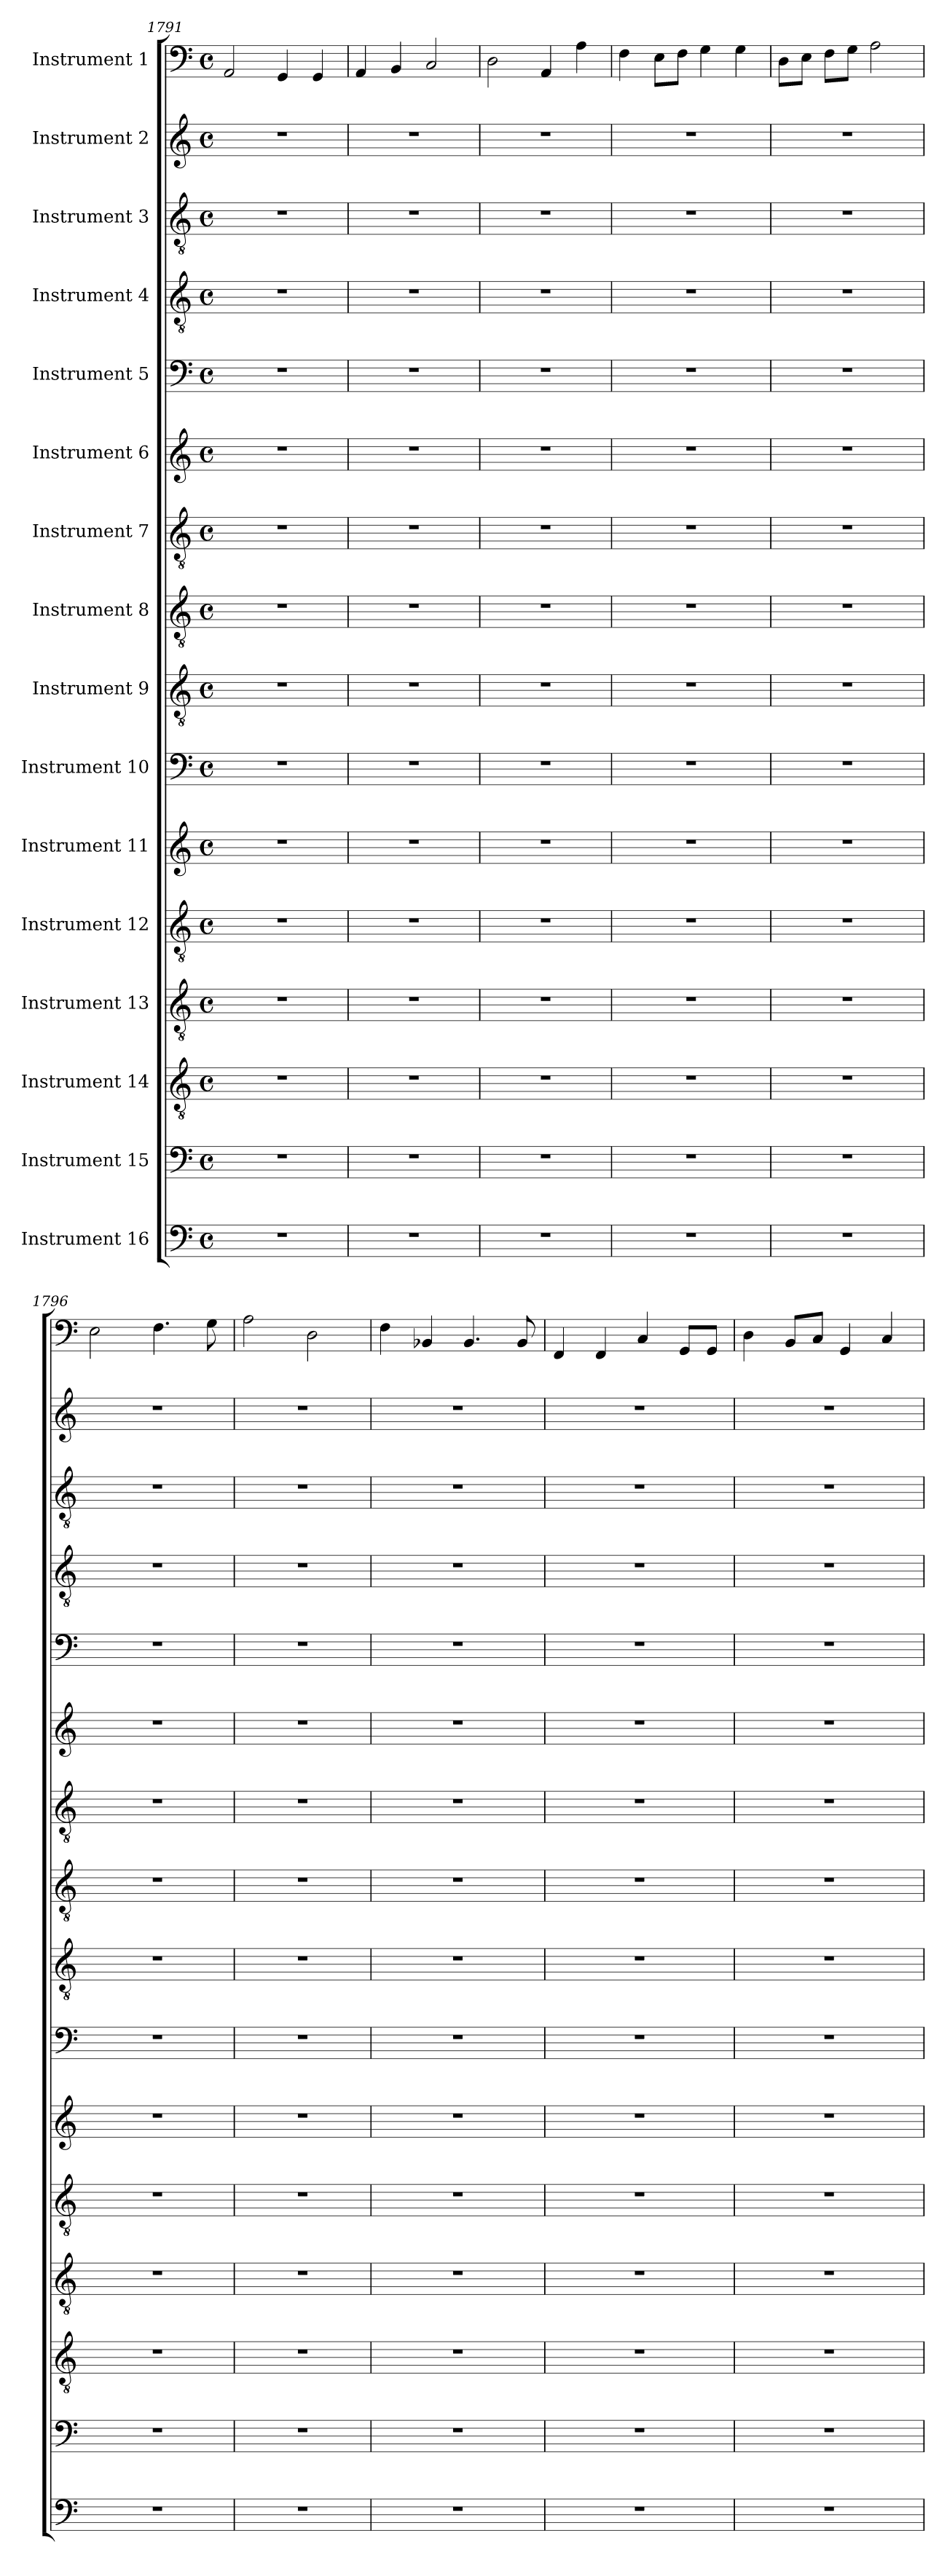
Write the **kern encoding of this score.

**kern	**kern	**kern	**kern	**kern	**kern	**kern	**kern	**kern	**kern	**kern	**kern	**kern	**kern	**kern	**kern	**text
*part16	*part15	*part14	*part13	*part12	*part11	*part10	*part9	*part8	*part7	*part6	*part5	*part4	*part3	*part2	*part1	*part1
*staff16	*staff15	*staff14	*staff13	*staff12	*staff11	*staff10	*staff9	*staff8	*staff7	*staff6	*staff5	*staff4	*staff3	*staff2	*staff1	*staff1
*I"Instrument 16	*I"Instrument 15	*I"Instrument 14	*I"Instrument 13	*I"Instrument 12	*I"Instrument 11	*I"Instrument 10	*I"Instrument 9	*I"Instrument 8	*I"Instrument 7	*I"Instrument 6	*I"Instrument 5	*I"Instrument 4	*I"Instrument 3	*I"Instrument 2	*I"Instrument 1	*
*clefF4	*clefF4	*clefGv2	*clefGv2	*clefGv2	*clefG2	*clefF4	*clefGv2	*clefGv2	*clefGv2	*clefG2	*clefF4	*clefGv2	*clefGv2	*clefG2	*clefF4	*
*k[]	*k[]	*k[]	*k[]	*k[]	*k[]	*k[]	*k[]	*k[]	*k[]	*k[]	*k[]	*k[]	*k[]	*k[]	*k[]	*
*C:	*C:	*C:	*C:	*C:	*C:	*C:	*C:	*C:	*C:	*C:	*C:	*C:	*C:	*C:	*C:	*
*M4/4	*M4/4	*M4/4	*M4/4	*M4/4	*M4/4	*M4/4	*M4/4	*M4/4	*M4/4	*M4/4	*M4/4	*M4/4	*M4/4	*M4/4	*M4/4	*
*met(c)	*met(c)	*met(c)	*met(c)	*met(c)	*met(c)	*met(c)	*met(c)	*met(c)	*met(c)	*met(c)	*met(c)	*met(c)	*met(c)	*met(c)	*met(c)	*
=1791	=1791	=1791	=1791	=1791	=1791	=1791	=1791	=1791	=1791	=1791	=1791	=1791	=1791	=1791	=1791	=1791
!	!	!	!	!	!	!	!	!	!	!	!	!	!	!	!	!LO:LY:b:cj
1r	1r	1r	1r	1r	1r	1r	1r	1r	1r	1r	1r	1r	1r	1r	2AA/	.
!	!	!	!	!	!	!	!	!	!	!	!	!	!	!	!	!LO:LY:b:cj
.	.	.	.	.	.	.	.	.	.	.	.	.	.	.	4GG/	.
!	!	!	!	!	!	!	!	!	!	!	!	!	!	!	!	!LO:LY:b:cj
.	.	.	.	.	.	.	.	.	.	.	.	.	.	.	4GG/	.
=1792	=1792	=1792	=1792	=1792	=1792	=1792	=1792	=1792	=1792	=1792	=1792	=1792	=1792	=1792	=1792	=1792
!	!	!	!	!	!	!	!	!	!	!	!	!	!	!	!	!LO:LY:b:cj
1r	1r	1r	1r	1r	1r	1r	1r	1r	1r	1r	1r	1r	1r	1r	4AA/	.
!	!	!	!	!	!	!	!	!	!	!	!	!	!	!	!	!LO:LY:b:cj
.	.	.	.	.	.	.	.	.	.	.	.	.	.	.	4BB/	.
!	!	!	!	!	!	!	!	!	!	!	!	!	!	!	!	!LO:LY:b:cj
.	.	.	.	.	.	.	.	.	.	.	.	.	.	.	2C/	.
=1793	=1793	=1793	=1793	=1793	=1793	=1793	=1793	=1793	=1793	=1793	=1793	=1793	=1793	=1793	=1793	=1793
!	!	!	!	!	!	!	!	!	!	!	!	!	!	!	!	!LO:LY:b:cj
1r	1r	1r	1r	1r	1r	1r	1r	1r	1r	1r	1r	1r	1r	1r	2D\	.
!	!	!	!	!	!	!	!	!	!	!	!	!	!	!	!	!LO:LY:b:cj
.	.	.	.	.	.	.	.	.	.	.	.	.	.	.	4AA/	.
!	!	!	!	!	!	!	!	!	!	!	!	!	!	!	!	!LO:LY:b:cj
.	.	.	.	.	.	.	.	.	.	.	.	.	.	.	4A\	.
=1794	=1794	=1794	=1794	=1794	=1794	=1794	=1794	=1794	=1794	=1794	=1794	=1794	=1794	=1794	=1794	=1794
!	!	!	!	!	!	!	!	!	!	!	!	!	!	!	!	!LO:LY:b:cj
1r	1r	1r	1r	1r	1r	1r	1r	1r	1r	1r	1r	1r	1r	1r	4F\	.
!	!	!	!	!	!	!	!	!	!	!	!	!	!	!	!	!LO:LY:b:cj
.	.	.	.	.	.	.	.	.	.	.	.	.	.	.	8E\L	.
!	!	!	!	!	!	!	!	!	!	!	!	!	!	!	!	!LO:LY:b:cj
.	.	.	.	.	.	.	.	.	.	.	.	.	.	.	8F\J	.
!	!	!	!	!	!	!	!	!	!	!	!	!	!	!	!	!LO:LY:b:cj
.	.	.	.	.	.	.	.	.	.	.	.	.	.	.	4G\	.
!	!	!	!	!	!	!	!	!	!	!	!	!	!	!	!	!LO:LY:b:cj
.	.	.	.	.	.	.	.	.	.	.	.	.	.	.	4G\	.
!!LO:LB:g=z
=1795	=1795	=1795	=1795	=1795	=1795	=1795	=1795	=1795	=1795	=1795	=1795	=1795	=1795	=1795	=1795	=1795
!	!	!	!	!	!	!	!	!	!	!	!	!	!	!	!	!LO:LY:b:cj
1r	1r	1r	1r	1r	1r	1r	1r	1r	1r	1r	1r	1r	1r	1r	8D\L	.
!	!	!	!	!	!	!	!	!	!	!	!	!	!	!	!	!LO:LY:b:cj
.	.	.	.	.	.	.	.	.	.	.	.	.	.	.	8E\J	.
!	!	!	!	!	!	!	!	!	!	!	!	!	!	!	!	!LO:LY:b:cj
.	.	.	.	.	.	.	.	.	.	.	.	.	.	.	8F\L	.
!	!	!	!	!	!	!	!	!	!	!	!	!	!	!	!	!LO:LY:b:cj
.	.	.	.	.	.	.	.	.	.	.	.	.	.	.	8G\J	.
!	!	!	!	!	!	!	!	!	!	!	!	!	!	!	!	!LO:LY:b:cj
.	.	.	.	.	.	.	.	.	.	.	.	.	.	.	2A\	.
=1796	=1796	=1796	=1796	=1796	=1796	=1796	=1796	=1796	=1796	=1796	=1796	=1796	=1796	=1796	=1796	=1796
!	!	!	!	!	!	!	!	!	!	!	!	!	!	!	!	!LO:LY:b:cj
1r	1r	1r	1r	1r	1r	1r	1r	1r	1r	1r	1r	1r	1r	1r	2E\	.
!	!	!	!	!	!	!	!	!	!	!	!	!	!	!	!	!LO:LY:b:cj
.	.	.	.	.	.	.	.	.	.	.	.	.	.	.	4.F\	.
!	!	!	!	!	!	!	!	!	!	!	!	!	!	!	!	!LO:LY:b:cj
.	.	.	.	.	.	.	.	.	.	.	.	.	.	.	8G\	.
=1797	=1797	=1797	=1797	=1797	=1797	=1797	=1797	=1797	=1797	=1797	=1797	=1797	=1797	=1797	=1797	=1797
!	!	!	!	!	!	!	!	!	!	!	!	!	!	!	!	!LO:LY:b:cj
1r	1r	1r	1r	1r	1r	1r	1r	1r	1r	1r	1r	1r	1r	1r	2A\	.
!	!	!	!	!	!	!	!	!	!	!	!	!	!	!	!	!LO:LY:b:cj
.	.	.	.	.	.	.	.	.	.	.	.	.	.	.	2D\	.
=1798	=1798	=1798	=1798	=1798	=1798	=1798	=1798	=1798	=1798	=1798	=1798	=1798	=1798	=1798	=1798	=1798
!	!	!	!	!	!	!	!	!	!	!	!	!	!	!	!	!LO:LY:b:cj
1r	1r	1r	1r	1r	1r	1r	1r	1r	1r	1r	1r	1r	1r	1r	4F\	.
!	!	!	!	!	!	!	!	!	!	!	!	!	!	!	!	!LO:LY:b:cj
.	.	.	.	.	.	.	.	.	.	.	.	.	.	.	4BB-X/	.
!	!	!	!	!	!	!	!	!	!	!	!	!	!	!	!	!LO:LY:b:cj
.	.	.	.	.	.	.	.	.	.	.	.	.	.	.	4.BB-/	.
!	!	!	!	!	!	!	!	!	!	!	!	!	!	!	!	!LO:LY:b:cj
.	.	.	.	.	.	.	.	.	.	.	.	.	.	.	8BB-/	.
=1799	=1799	=1799	=1799	=1799	=1799	=1799	=1799	=1799	=1799	=1799	=1799	=1799	=1799	=1799	=1799	=1799
!	!	!	!	!	!	!	!	!	!	!	!	!	!	!	!	!LO:LY:b:cj
1r	1r	1r	1r	1r	1r	1r	1r	1r	1r	1r	1r	1r	1r	1r	4FF/	.
!	!	!	!	!	!	!	!	!	!	!	!	!	!	!	!	!LO:LY:b:cj
.	.	.	.	.	.	.	.	.	.	.	.	.	.	.	4FF/	.
!	!	!	!	!	!	!	!	!	!	!	!	!	!	!	!	!LO:LY:b:cj
.	.	.	.	.	.	.	.	.	.	.	.	.	.	.	4C/	.
!	!	!	!	!	!	!	!	!	!	!	!	!	!	!	!	!LO:LY:b:cj
.	.	.	.	.	.	.	.	.	.	.	.	.	.	.	8GG/L	.
!	!	!	!	!	!	!	!	!	!	!	!	!	!	!	!	!LO:LY:b:cj
.	.	.	.	.	.	.	.	.	.	.	.	.	.	.	8GG/J	.
=1800	=1800	=1800	=1800	=1800	=1800	=1800	=1800	=1800	=1800	=1800	=1800	=1800	=1800	=1800	=1800	=1800
!	!	!	!	!	!	!	!	!	!	!	!	!	!	!	!	!LO:LY:b:cj
1r	1r	1r	1r	1r	1r	1r	1r	1r	1r	1r	1r	1r	1r	1r	4D\	.
!	!	!	!	!	!	!	!	!	!	!	!	!	!	!	!	!LO:LY:b:cj
.	.	.	.	.	.	.	.	.	.	.	.	.	.	.	8BB/L	.
!	!	!	!	!	!	!	!	!	!	!	!	!	!	!	!	!LO:LY:b:cj
.	.	.	.	.	.	.	.	.	.	.	.	.	.	.	8C/J	.
!	!	!	!	!	!	!	!	!	!	!	!	!	!	!	!	!LO:LY:b:cj
.	.	.	.	.	.	.	.	.	.	.	.	.	.	.	4GG/	.
!	!	!	!	!	!	!	!	!	!	!	!	!	!	!	!	!LO:LY:b:cj
.	.	.	.	.	.	.	.	.	.	.	.	.	.	.	4C/	.
=	=	=	=	=	=	=	=	=	=	=	=	=	=	=	=	=
*-	*-	*-	*-	*-	*-	*-	*-	*-	*-	*-	*-	*-	*-	*-	*-	*-
